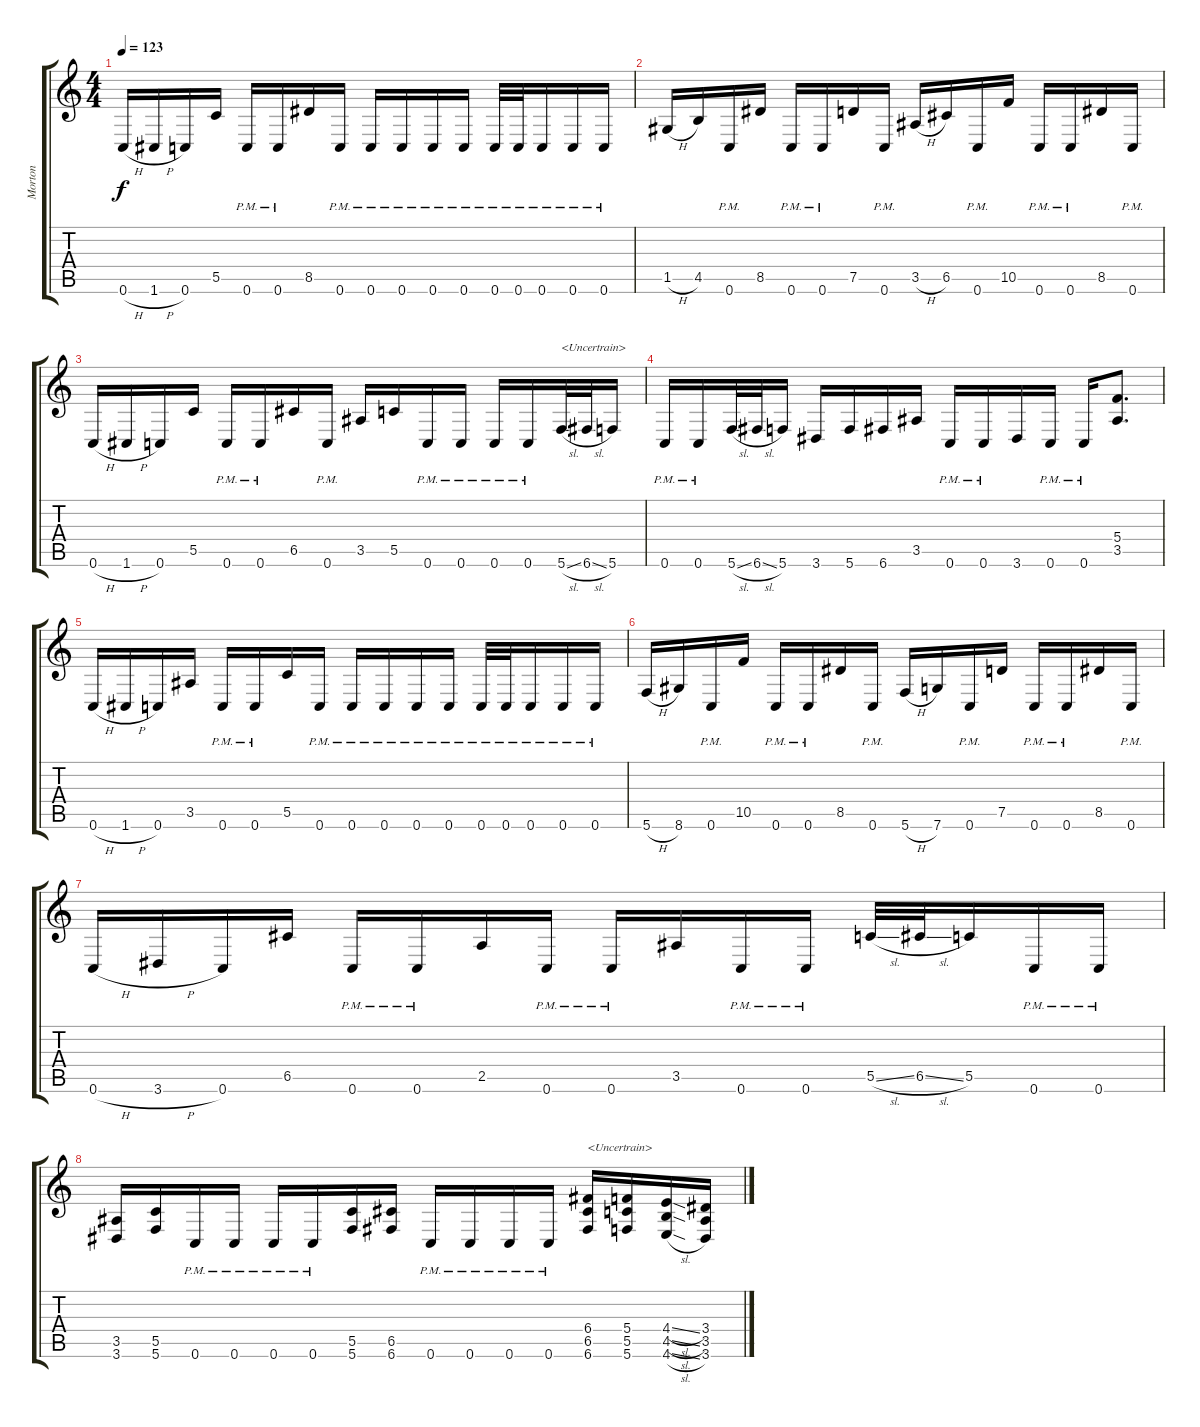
\track ("Morton" "Morton") {instrument distortionguitar}
\staff {score tabs}
\tuning (D4 A3 F3 C3 G2 C2) {hide}
\ts (4 4)
\tempo 123
\clef g2
\ks c
0.6{h}.16{dy f} 1.6{h}.16 0.6.16 5.5.16 0.6{pm}.16 0.6{pm}.16 8.5.16 0.6{pm}.16 0.6{pm}.16 0.6{pm}.16 0.6{pm}.16 0.6{pm}.16 0.6{pm}.32 0.6{pm}.32 0.6{pm}.16 0.6{pm}.16 0.6{pm}.16 |
1.5{h}.16 4.5.16 0.6{pm}.16 8.5.16 0.6{pm}.16 0.6{pm}.16 7.5.16 0.6{pm}.16 3.5{h}.16 6.5.16 0.6{pm}.16 10.5.16 0.6{pm}.16 0.6{pm}.16 8.5.16 0.6{pm}.16 |
0.6{h}.16 1.6{h}.16 0.6.16 5.5.16 0.6{pm}.16 0.6{pm}.16 6.5.16 0.6{pm}.16 3.5.16 5.5.16 0.6{pm}.16 0.6{pm}.16 0.6{pm}.16 0.6{pm}.16 5.6{sl}.32{txt "<Uncertrain>"} 6.6{sl}.32 5.6.16 |
0.6{pm}.16 0.6{pm}.16 5.6{sl}.32 6.6{sl}.32 5.6.16 3.6.16 5.6.16 6.6.16 3.5.16 0.6{pm}.16 0.6{pm}.16 3.6.16 0.6{pm}.16 0.6{pm}.16 (5.4 3.5).8{d} |
0.6{h}.16 1.6{h}.16 0.6.16 3.5.16 0.6{pm}.16 0.6{pm}.16 5.5.16 0.6{pm}.16 0.6{pm}.16 0.6{pm}.16 0.6{pm}.16 0.6{pm}.16 0.6{pm}.32 0.6{pm}.32 0.6{pm}.16 0.6{pm}.16 0.6{pm}.16 |
5.6{h}.16 8.6.16 0.6{pm}.16 10.5.16 0.6{pm}.16 0.6{pm}.16 8.5.16 0.6{pm}.16 5.6{h}.16 7.6.16 0.6{pm}.16 7.5.16 0.6{pm}.16 0.6{pm}.16 8.5.16 0.6{pm}.16 |
0.6{h}.16 3.6{h}.16 0.6.16 6.5.16 0.6{pm}.16 0.6{pm}.16 2.5.16 0.6{pm}.16 0.6{pm}.16 3.5.16 0.6{pm}.16 0.6{pm}.16 5.5{sl}.32 6.5{sl}.32 5.5.16 0.6{pm}.16 0.6{pm}.16 |
(3.5 3.6).16 (5.5 5.6).16 0.6{pm}.16 0.6{pm}.16 0.6{pm}.16 0.6{pm}.16 (5.5 5.6).16 (6.5 6.6).16 0.6{pm}.16 0.6{pm}.16 0.6{pm}.16 0.6{pm}.16 (6.4 6.5 6.6).16{txt "<Uncertrain>"} (5.4 5.5 5.6).16 (4.4{sl} 4.5{sl} 4.6{sl}).16 (3.4 3.5 3.6).16
